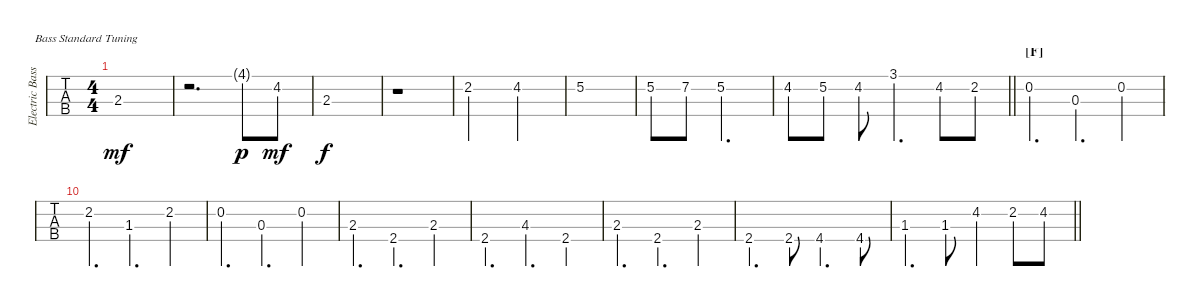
\bracketExtendMode groupsimilarinstruments
\multiTrackTrackNamePolicy hidden
\firstSystemTrackNameMode fullname
\otherSystemsTrackNameMode fullname
\otherSystemsTrackNameOrientation horizontal
\defaultBarNumberDisplay FirstOfSystem
\track ("Electric Bass" "E-Bass") {multiBarRest instrument electricbassfinger}
\staff {tabs}
\tuning (G2 D2 A1 E1)
\ts (4 4)
\tempo (150 hide)
\clef f4
\ks c
2.3.1{dy mf} |
r.2{d} 4.1{g}.8{dy p} 4.2.8{dy mf} |
2.3.1{dy f} |
r.1 |
2.2.2 4.2.2 |
5.2.1 |
5.2.8 7.2.8 5.2.2{d} |
\barLineRight lightlight
4.2.8 5.2.8 4.2.8 3.1.4{d} 4.2.8 2.2.8 |
\section ("F" "")
0.2.4{d} 0.3.4{d} 0.2.4 |
2.2.4{d} 1.3.4{d} 2.2.4 |
0.2.4{d} 0.3.4{d} 0.2.4 |
2.3.4{d} 2.4.4{d} 2.3.4 |
2.4.4{d} 4.3.4{d} 2.4.4 |
2.3.4{d} 2.4.4{d} 2.3.4 |
2.4.4{d} 2.4.8 4.4.4{d} 4.4.8 |
\barLineRight lightlight
1.3.4{d} 1.3.8 4.2.4 2.2.8 4.2.8
